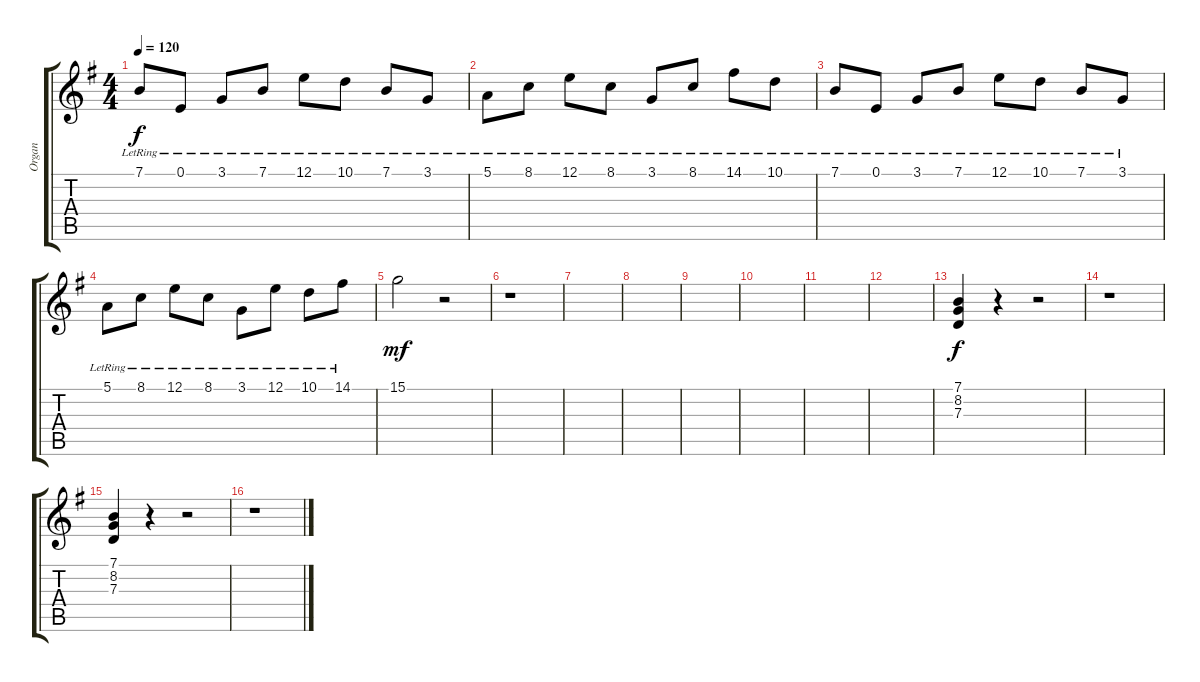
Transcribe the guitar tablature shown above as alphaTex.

\track ("Organ" "Organ") {instrument drawbarorgan}
\staff {score tabs}
\tuning (E4 B3 G3 D3 A2 E2) {hide}
\ts (4 4)
\tempo 120
\clef g2
\ks g
7.1{lr}.8{dy f} 0.1{lr}.8 3.1{lr}.8 7.1{lr}.8 12.1{lr}.8 10.1{lr}.8 7.1{lr}.8 3.1{lr}.8 |
5.1{lr}.8 8.1{lr}.8 12.1{lr}.8 8.1{lr}.8 3.1{lr}.8 8.1{lr}.8 14.1{lr}.8 10.1{lr}.8 |
7.1{lr}.8 0.1{lr}.8 3.1{lr}.8 7.1{lr}.8 12.1{lr}.8 10.1{lr}.8 7.1{lr}.8 3.1{lr}.8 |
5.1{lr}.8 8.1{lr}.8 12.1{lr}.8 8.1{lr}.8 3.1{lr}.8 12.1{lr}.8 10.1{lr}.8 14.1{lr}.8 |
15.1.2{dy mf} r.2 |
r.1 |
|
|
|
|
|
|
(7.1 8.2 7.3).4{dy f volume 13} r.4 r.2 |
r.1 |
(7.1 8.2 7.3).4 r.4 r.2 |
r.1
